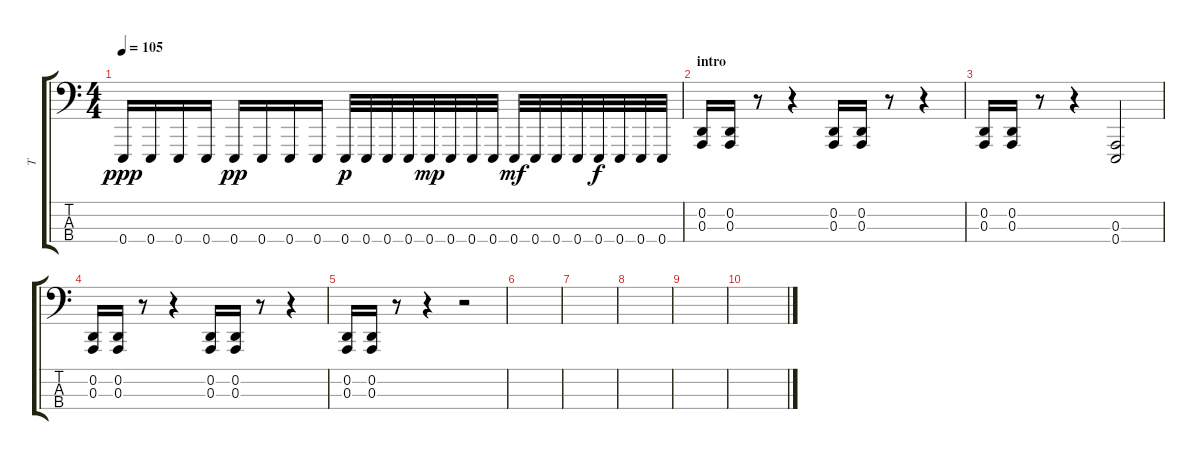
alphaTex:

\track ("T" "T") {instrument timpani}
\staff {score tabs}
\tuning (G2 D2 A1 E1) {hide}
\ts (4 4)
\tempo 105
\clef f4
\ks c
0.4.16{dy ppp instrument timpani} 0.4.16 0.4.16 0.4.16 0.4.16{dy pp} 0.4.16 0.4.16 0.4.16 0.4.32{dy p} 0.4.32 0.4.32 0.4.32 0.4.32{dy mp} 0.4.32 0.4.32 0.4.32 0.4.32{dy mf} 0.4.32 0.4.32 0.4.32 0.4.32{dy f} 0.4.32 0.4.32 0.4.32 |
\section ("" "intro")
(0.2 0.3).16 (0.2 0.3).16 r.8 r.4 (0.2 0.3).16 (0.2 0.3).16 r.8 r.4 |
(0.2 0.3).16 (0.2 0.3).16 r.8 r.4 (0.3 0.4).2 |
(0.2 0.3).16 (0.2 0.3).16 r.8 r.4 (0.2 0.3).16 (0.2 0.3).16 r.8 r.4 |
(0.2 0.3).16 (0.2 0.3).16 r.8 r.4 r.2 |
\section ("" "")
|
|
|
|
\section ("" "")
